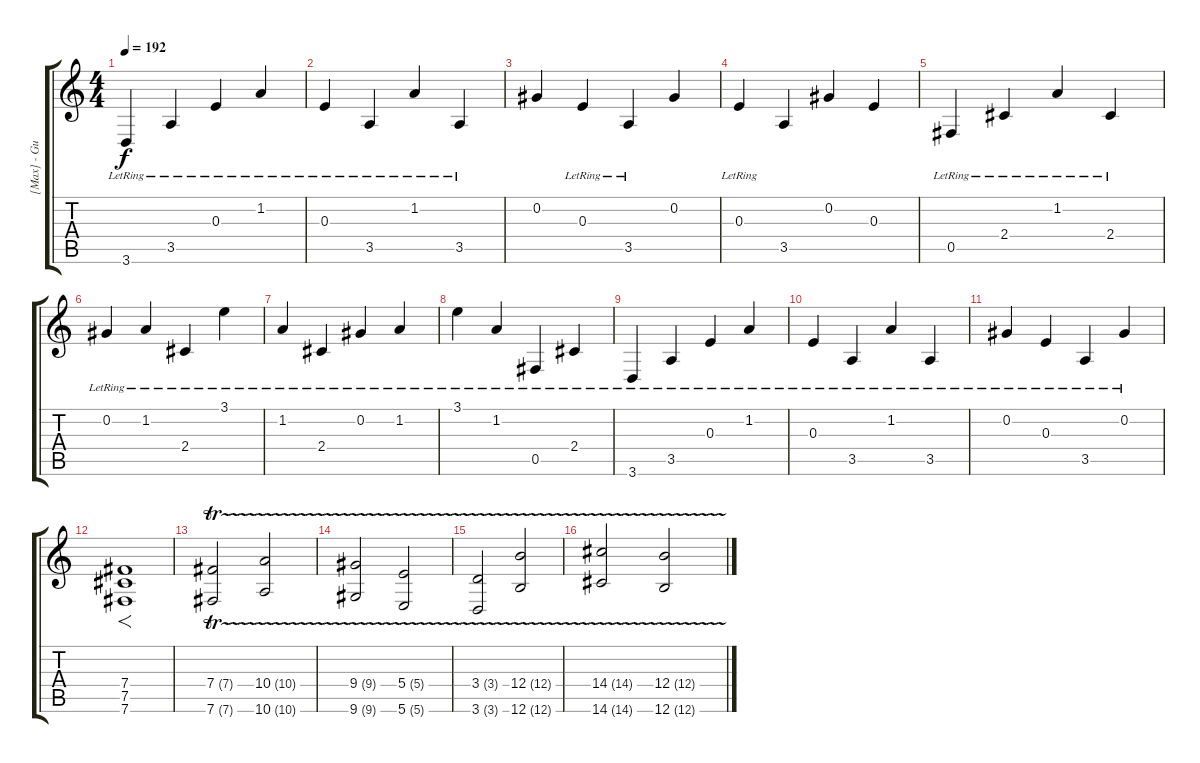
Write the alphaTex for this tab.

\track ("[Max] - Guitar 1" "[Max] - Gu") {instrument acousticguitarsteel}
\staff {score tabs}
\tuning (Db4 Ab3 E3 B2 Gb2 B1) {hide}
\ts (4 4)
\tempo 192
\clef g2
\ks c
3.6{lr}.4{dy f} 3.5{lr}.4 0.3{lr}.4 1.2{lr}.4 |
0.3{lr}.4 3.5{lr}.4 1.2{lr}.4 3.5{lr}.4 |
0.2.4 0.3{lr}.4 3.5{lr}.4 0.2.4 |
0.3{lr}.4 3.5.4 0.2.4 0.3.4 |
0.5{lr}.4 2.4{lr}.4 1.2{lr}.4 2.4{lr}.4 |
0.2{lr}.4 1.2{lr}.4 2.4{lr}.4 3.1{lr}.4 |
1.2{lr}.4 2.4{lr}.4 0.2{lr}.4 1.2{lr}.4 |
3.1{lr}.4 1.2{lr}.4 0.5{lr}.4 2.4{lr}.4 |
3.6{lr}.4 3.5{lr}.4 0.3{lr}.4 1.2{lr}.4 |
0.3{lr}.4 3.5{lr}.4 1.2{lr}.4 3.5{lr}.4 |
0.2{lr}.4 0.3{lr}.4 3.5{lr}.4 0.2{lr}.4 |
(7.4 7.5 7.6).1{f instrument distortionguitar} |
(7.4{tr (7 16)} 7.6{tr (7 16)}).2{instrument distortionguitar} (10.4{tr (10 16)} 10.6{tr (10 16)}).2 |
(9.4{tr (9 16)} 9.6{tr (9 16)}).2 (5.4{tr (5 16)} 5.6{tr (5 16)}).2 |
(3.4{tr (3 16)} 3.6{tr (3 16)}).2 (12.4{tr (12 16)} 12.6{tr (12 16)}).2 |
(14.4{tr (14 16)} 14.6{tr (14 16)}).2 (12.4{tr (12 16)} 12.6{tr (12 16)}).2
